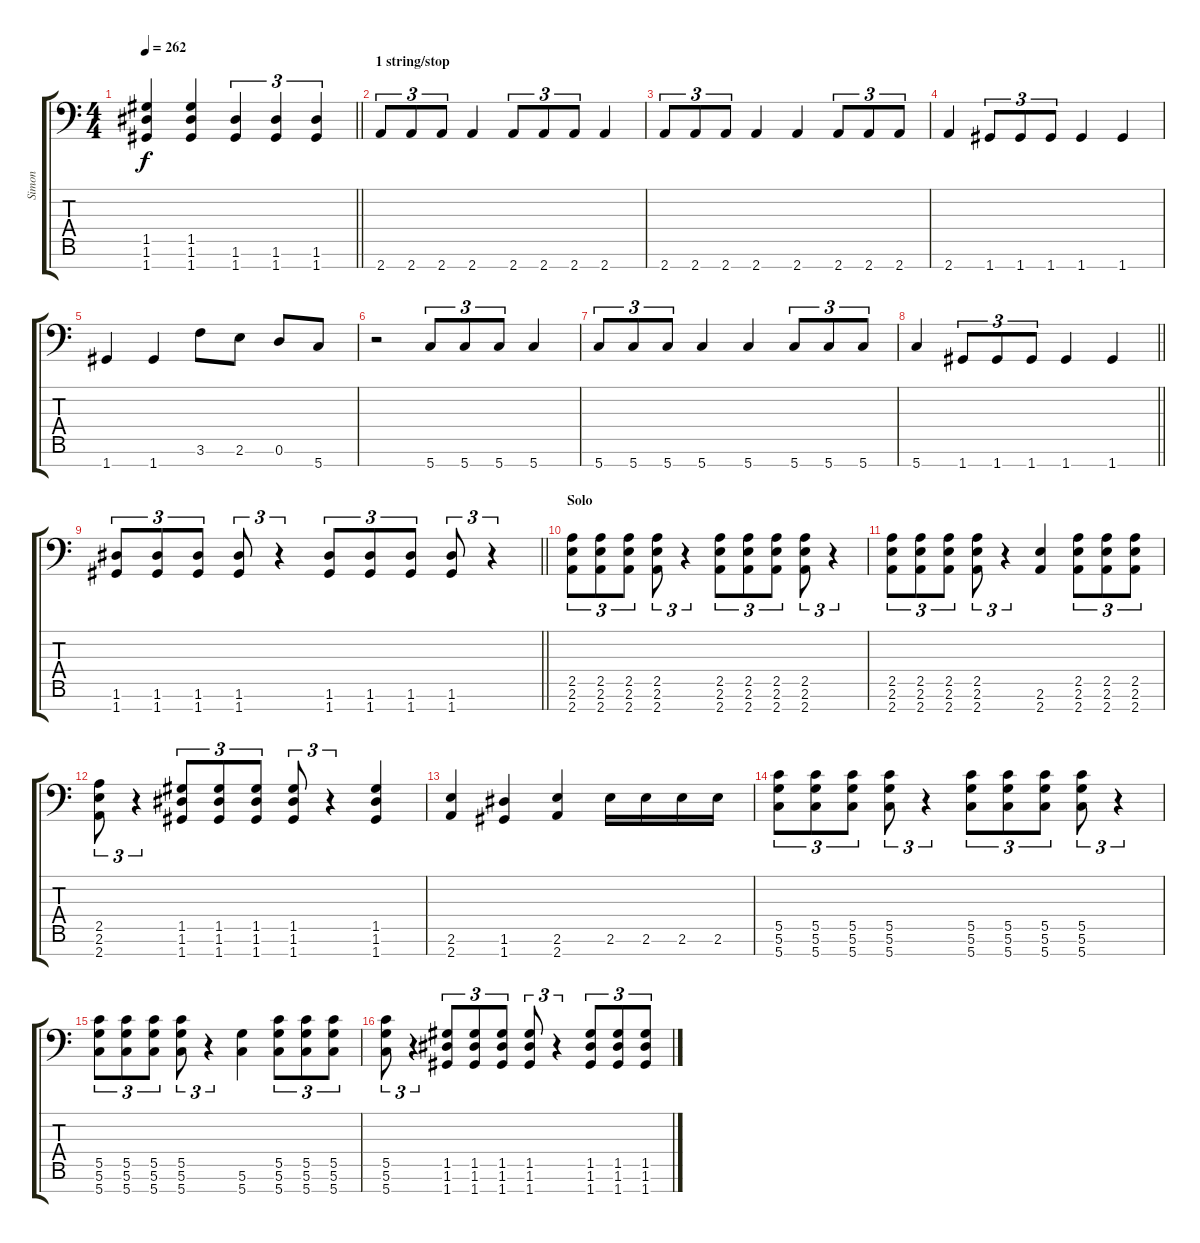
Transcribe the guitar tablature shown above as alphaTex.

\track ("Simon" "Simon") {instrument distortionguitar}
\staff {score tabs}
\tuning (D4 A3 F3 C3 G2 D2 G1) {hide}
\ts (4 4)
\tempo 262
\clef f4
\barLineRight lightlight
\ks c
(1.5 1.6 1.7).4{dy f} (1.5 1.6 1.7).4 (1.6 1.7).4{tu (3 2)} (1.6 1.7).4{tu (3 2)} (1.6 1.7).4{tu (3 2)} |
\section ("" "1 string/stop")
2.7.8{tu (3 2)} 2.7.8{tu (3 2)} 2.7.8{tu (3 2)} 2.7.4 2.7.8{tu (3 2)} 2.7.8{tu (3 2)} 2.7.8{tu (3 2)} 2.7.4 |
2.7.8{tu (3 2)} 2.7.8{tu (3 2)} 2.7.8{tu (3 2)} 2.7.4 2.7.4 2.7.8{tu (3 2)} 2.7.8{tu (3 2)} 2.7.8{tu (3 2)} |
2.7.4 1.7.8{tu (3 2)} 1.7.8{tu (3 2)} 1.7.8{tu (3 2)} 1.7.4 1.7.4 |
1.7.4 1.7.4 3.6.8 2.6.8 0.6.8 5.7.8 |
r.2 5.7.8{tu (3 2)} 5.7.8{tu (3 2)} 5.7.8{tu (3 2)} 5.7.4 |
5.7.8{tu (3 2)} 5.7.8{tu (3 2)} 5.7.8{tu (3 2)} 5.7.4 5.7.4 5.7.8{tu (3 2)} 5.7.8{tu (3 2)} 5.7.8{tu (3 2)} |
\barLineRight lightlight
5.7.4 1.7.8{tu (3 2)} 1.7.8{tu (3 2)} 1.7.8{tu (3 2)} 1.7.4 1.7.4 |
\section ("" "")
\barLineRight lightlight
(1.6 1.7).8{tu (3 2)} (1.6 1.7).8{tu (3 2)} (1.6 1.7).8{tu (3 2)} (1.6 1.7).8{tu (3 2)} r.4{tu (3 2)} (1.6 1.7).8{tu (3 2)} (1.6 1.7).8{tu (3 2)} (1.6 1.7).8{tu (3 2)} (1.6 1.7).8{tu (3 2)} r.4{tu (3 2)} |
\section ("" "Solo")
(2.5 2.6 2.7).8{tu (3 2)} (2.5 2.6 2.7).8{tu (3 2)} (2.5 2.6 2.7).8{tu (3 2)} (2.5 2.6 2.7).8{tu (3 2)} r.4{tu (3 2)} (2.5 2.6 2.7).8{tu (3 2)} (2.5 2.6 2.7).8{tu (3 2)} (2.5 2.6 2.7).8{tu (3 2)} (2.5 2.6 2.7).8{tu (3 2)} r.4{tu (3 2)} |
(2.5 2.6 2.7).8{tu (3 2)} (2.5 2.6 2.7).8{tu (3 2)} (2.5 2.6 2.7).8{tu (3 2)} (2.5 2.6 2.7).8{tu (3 2)} r.4{tu (3 2)} (2.6 2.7).4 (2.5 2.6 2.7).8{tu (3 2)} (2.5 2.6 2.7).8{tu (3 2)} (2.5 2.6 2.7).8{tu (3 2)} |
(2.5 2.6 2.7).8{tu (3 2)} r.4{tu (3 2)} (1.5 1.6 1.7).8{tu (3 2)} (1.5 1.6 1.7).8{tu (3 2)} (1.5 1.6 1.7).8{tu (3 2)} (1.5 1.6 1.7).8{tu (3 2)} r.4{tu (3 2)} (1.5 1.6 1.7).4 |
(2.6 2.7).4 (1.6 1.7).4 (2.6 2.7).4 2.6.16 2.6.16 2.6.16 2.6.16 |
(5.5 5.6 5.7).8{tu (3 2)} (5.5 5.6 5.7).8{tu (3 2)} (5.5 5.6 5.7).8{tu (3 2)} (5.5 5.6 5.7).8{tu (3 2)} r.4{tu (3 2)} (5.5 5.6 5.7).8{tu (3 2)} (5.5 5.6 5.7).8{tu (3 2)} (5.5 5.6 5.7).8{tu (3 2)} (5.5 5.6 5.7).8{tu (3 2)} r.4{tu (3 2)} |
(5.5 5.6 5.7).8{tu (3 2)} (5.5 5.6 5.7).8{tu (3 2)} (5.5 5.6 5.7).8{tu (3 2)} (5.5 5.6 5.7).8{tu (3 2)} r.4{tu (3 2)} (5.6 5.7).4 (5.5 5.6 5.7).8{tu (3 2)} (5.5 5.6 5.7).8{tu (3 2)} (5.5 5.6 5.7).8{tu (3 2)} |
(5.5 5.6 5.7).8{tu (3 2)} r.4{tu (3 2)} (1.5 1.6 1.7).8{tu (3 2)} (1.5 1.6 1.7).8{tu (3 2)} (1.5 1.6 1.7).8{tu (3 2)} (1.5 1.6 1.7).8{tu (3 2)} r.4{tu (3 2)} (1.5 1.6 1.7).8{tu (3 2)} (1.5 1.6 1.7).8{tu (3 2)} (1.5 1.6 1.7).8{tu (3 2)}
